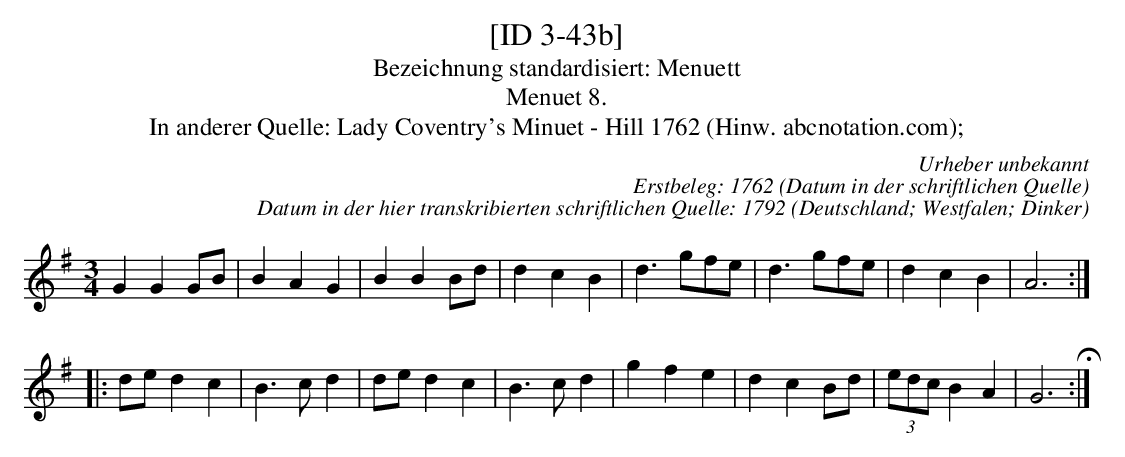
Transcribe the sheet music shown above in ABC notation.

X:1
T:[ID 3-43b]
T:Bezeichnung standardisiert: Menuett
T:Menuet 8.
T:In anderer Quelle: Lady Coventry's Minuet - Hill 1762 (Hinw. abcnotation.com);
C:Urheber unbekannt
C:Erstbeleg: 1762 (Datum in der schriftlichen Quelle)
C:Datum in der hier transkribierten schriftlichen Quelle: 1792
O:Deutschland; Westfalen; Dinker
L:1/8
M:3/4
K:G
G2G2GB | B2A2G2 | B2B2Bd | d2c2B2 | d3 gfe | d3 gfe | d2c2B2 | A6 ::
ded2c2 | B3 cd2 | ded2c2 | B3 cd2 | g2f2e2 | d2c2Bd | (3edcB2A2 | G6 H:|
